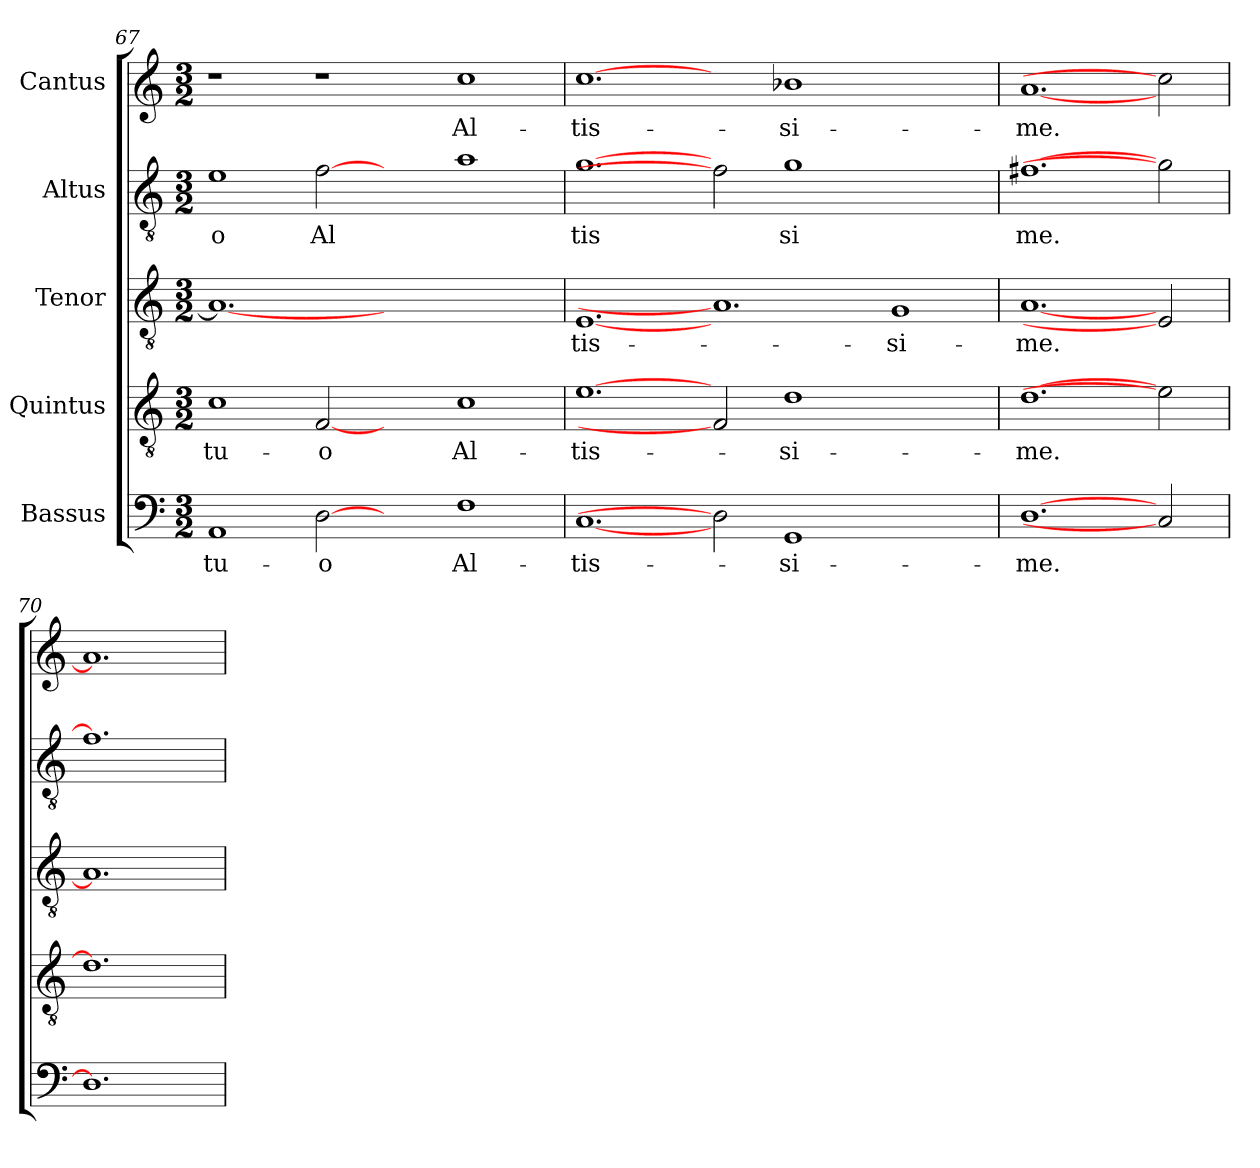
**kern	**text	**kern	**text	**kern	**text	**kern	**text	**kern	**text
*part5	*part5	*part4	*part4	*part3	*part3	*part2	*part2	*part1	*part1
*staff5	*staff5	*staff4	*staff4	*staff3	*staff3	*staff2	*staff2	*staff1	*staff1
*I"Bassus	*	*I"Quintus	*	*I"Tenor	*	*I"Altus	*	*I"Cantus	*
*clefF4	*	*clefGv2	*	*clefGv2	*	*clefGv2	*	*clefG2	*
*M3/2	*	*M3/2	*	*M3/2	*	*M3/2	*	*M3/2	*
=67	=67	=67	=67	=67	=67	=67	=67	=67	=67
!	!LO:LY:b:cj	!	!LO:LY:b:cj	!	!	!	!LO:LY:b:cj	!	!
1AA	tu-	1c	tu-	1.A_	.	1e	o	1r	.
!	!LO:LY:b:cj	!	!LO:LY:b:cj	!	!	!	!LO:LY:b:cj	!	!
[2D	-o	[2F	-o	.	.	[2f	Al	1r	.
2ryy	.	2ryy	.	1.ryy	.	2ryy	.	.	.
!	!LO:LY:b:cj	!	!LO:LY:b:cj	!	!	!	!	!	!LO:LY:b:cj
1F	Al-	1c	Al-	.	.	1a	.	1cc	Al-
=68	=68	=68	=68	=68	=68	=68	=68	=68	=68
!	!LO:LY:b:cj	!	!LO:LY:b:cj	!	!LO:LY:b:cj	!	!LO:LY:b:cj	!	!LO:LY:b:cj
[1.C	-tis-	[1.e	-tis-	[1.E	-tis-	[1.g	tis	[1.cc	-tis-
2D]	.	2F]	.	1.A]	.	2f]	.	2ryy	.
!	!LO:LY:b:cj	!	!LO:LY:b:cj	!	!	!	!LO:LY:b:cj	!	!LO:LY:b:cj
1GG	-si-	1d	-si-	.	.	1g	si	1b-X	-si-
!	!	!	!	!	!LO:LY:b:cj	!	!	!	!
1ryy	.	1ryy	.	1G	-si-	1ryy	.	1ryy	.
=69	=69	=69	=69	=69	=69	=69	=69	=69	=69
!	!LO:LY:b:cj	!	!LO:LY:b:cj	!	!LO:LY:b:cj	!	!LO:LY:b:cj	!	!LO:LY:b:cj
[1.D	-me.	[1.d	-me.	[1.A	-me.	[1.f#X	me.	[1.a	-me.
2C]	.	2e]	.	2E]	.	2g]	.	2cc]	.
=70	=70!	=70	=70!	=70	=70!	=70	=70!	=70!	=70!
1.D]	.	1.d]	.	1.A]	.	1.f#]	.	1.a]	.
=	=	=	=	=	=	=	=	=	=
*-	*-	*-	*-	*-	*-	*-	*-	*-	*-
